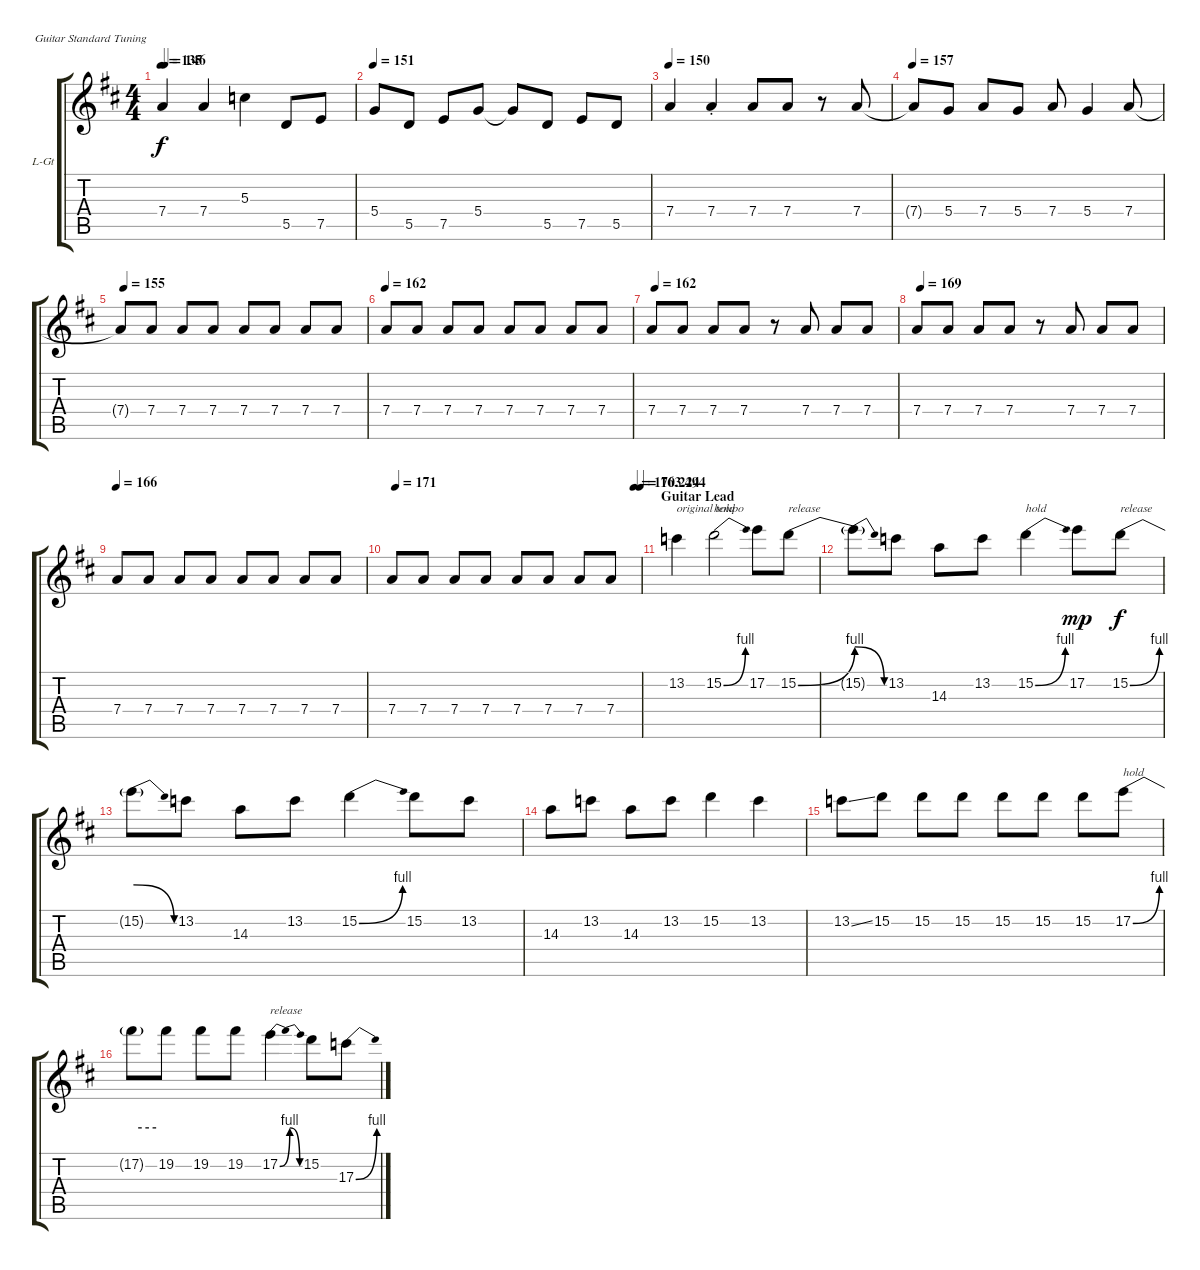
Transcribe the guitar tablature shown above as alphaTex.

\bracketExtendMode groupsimilarinstruments
\firstSystemTrackNameOrientation horizontal
\otherSystemsTrackNameOrientation horizontal
\track ("Lead Guitar" "L-Gt") {instrument electricguitarclean}
\staff {score tabs}
\tuning (E4 B3 G3 D3 A2 E2)
\ts (4 4)
\tempo 135
\tempo (146 0.0181818)
\clef g2
\ks d
7.4.4{dy f} 7.4.4 5.3.4 5.5.8 7.5.8 |
\tempo 151
5.4.8 5.5.8 7.5.8 5.4.8 5.4{t}.8 5.5.8 7.5.8 5.5.8 |
\tempo 150
7.4.4 7.4{st}.4 7.4.8 7.4.8 r.8 7.4.8 |
\tempo 157
7.4{t}.8 5.4.8 7.4.8 5.4.8 7.4.8 5.4.4 7.4.8 |
\tempo (155 0.0181818)
7.4{t}.8 7.4.8 7.4.8 7.4.8 7.4.8 7.4.8 7.4.8 7.4.8 |
\tempo 162
7.4.8 7.4.8 7.4.8 7.4.8 7.4.8 7.4.8 7.4.8 7.4.8 |
\tempo (162 0.0181818)
7.4.8 7.4.8 7.4.8 7.4.8 r.8 7.4.8 7.4.8 7.4.8 |
\tempo (169 0.0181818)
7.4.8 7.4.8 7.4.8 7.4.8 r.8 7.4.8 7.4.8 7.4.8 |
\tempo 166
7.4.8 7.4.8 7.4.8 7.4.8 7.4.8 7.4.8 7.4.8 7.4.8 |
\tempo (171 0.0181818)
\tempo (170.224 0.975)
\tempo (163.494 1)
7.4.8 7.4.8 7.4.8 7.4.8 7.4.8 7.4.8 7.4.8 7.4.8 |
\section ("" "Guitar Lead")
13.2.4{txt "original tempo"} 15.2{be (bend 0 0 60 4)}.2{txt "hold"} 17.2.8 15.2{be (bend 0 0 60 4)}.8{txt "release"} |
15.2{be (release 0 4 60 0) t}.8 13.2.8 14.3.8 13.2.8 15.2{be (bend 0 0 60 4)}.4{txt "hold"} 17.2.8{dy mp} 15.2{be (bend 0 0 60 4)}.8{txt "release" dy f} |
15.2{be (release 0 4 60 0) t}.8 13.2.8 14.3.8 13.2.8 15.2{be (bend 0 0 60 4)}.4 15.2.8 13.2.8 |
14.3.8 13.2.8 14.3.8 13.2.8 15.2.4 13.2.4 |
13.2{ss}.8 15.2.8 15.2.8 15.2.8 15.2.8 15.2.8 15.2.8 17.2{be (bend 0 0 60 4)}.8{txt "hold"} |
17.2{be (hold 0 4 60 4) t}.8 19.2.8 19.2.8 19.2.8 17.2{be (bendrelease 0 0 30 4 30 4 60 0)}.4{txt "release"} 15.2.8 17.3{be (bend 0 0 60 4)}.8
